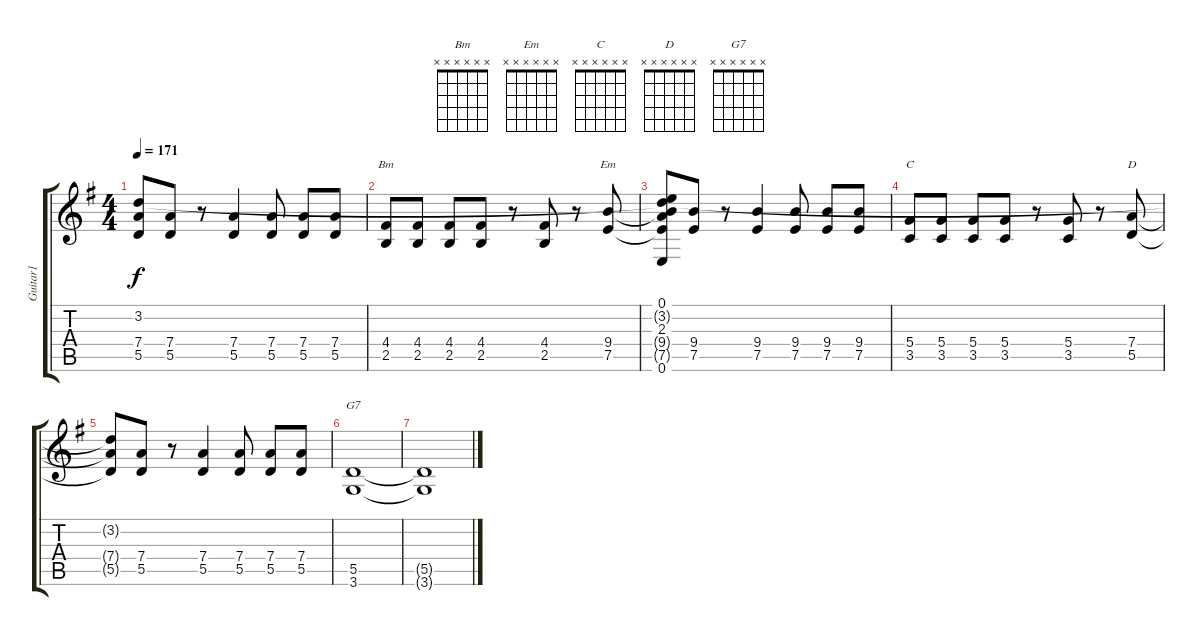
\track ("Guitar1" "Guitar1") {instrument overdrivenguitar}
\staff {score tabs}
\tuning (E4 B3 G3 D3 A2 E2) {hide}
\chord ("Bm" x x x x x x)
\chord ("Em" x x x x x x)
\chord ("C" x x x x x x)
\chord ("D" x x x x x x)
\chord ("G7" x x x x x x)
\ts (4 4)
\tempo 171
\clef g2
\ks g
(3.2{t} 7.4{t} 5.5{t}).8{dy f} (7.4 5.5).8 r.8 (7.4 5.5).4 (7.4 5.5).8 (7.4 5.5).8 (7.4 5.5).8 |
(4.4 2.5).8{ch "Bm"} (4.4 2.5).8 (4.4 2.5).8 (4.4 2.5).8 r.8 (4.4 2.5).8 r.8 (9.4 7.5).8{ch "Em"} |
(0.1 3.2{t} 2.3 9.4{t} 7.5{t} 0.6).8 (9.4 7.5).8 r.8 (9.4 7.5).4 (9.4 7.5).8 (9.4 7.5).8 (9.4 7.5).8 |
(5.4 3.5).8{ch "C"} (5.4 3.5).8 (5.4 3.5).8 (5.4 3.5).8 r.8 (5.4 3.5).8 r.8 (7.4 5.5).8{ch "D"} |
(3.2{t} 7.4{t} 5.5{t}).8 (7.4 5.5).8 r.8 (7.4 5.5).4 (7.4 5.5).8 (7.4 5.5).8 (7.4 5.5).8 |
(5.5 3.6).1{ch "G7"} |
(5.5{t} 3.6{t}).1
